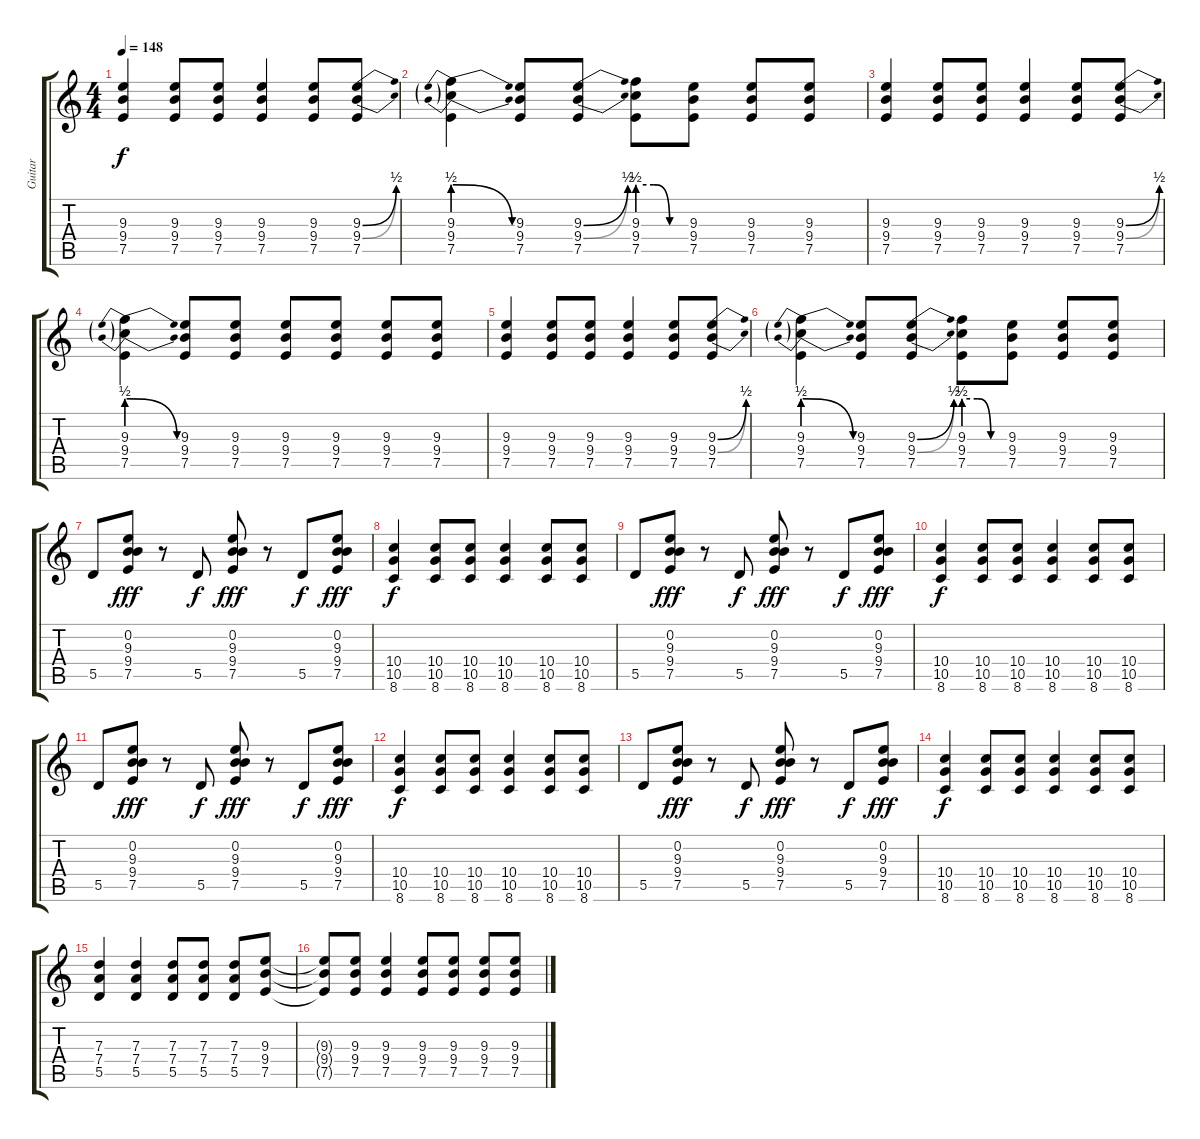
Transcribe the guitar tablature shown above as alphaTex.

\track ("Guitar" "Guitar") {instrument distortionguitar}
\staff {score tabs}
\tuning (E4 B3 G3 D3 A2 E2) {hide}
\ts (4 4)
\tempo 148
\clef g2
\ks c
(9.3 9.4 7.5).4{dy f} (9.3 9.4 7.5).8 (9.3 9.4 7.5).8 (9.3 9.4 7.5).4 (9.3 9.4 7.5).8 (9.3{be (bend 0 0 60 2)} 9.4{be (bend 0 0 60 2)} 7.5).8 |
(9.3{be (prebendrelease 0 2 60 0)} 9.4{be (prebendrelease 0 2 60 0)} 7.5).4 (9.3 9.4 7.5).8 (9.3{be (bend 0 0 60 2)} 9.4{be (bend 0 0 60 2)} 7.5).8 (9.3{be (custom 0 2 20 2 40 0 60 0)} 9.4{be (custom 0 2 20 2 40 0 60 0)} 7.5).8 (9.3 9.4 7.5).8 (9.3 9.4 7.5).8 (9.3 9.4 7.5).8 |
(9.3 9.4 7.5).4 (9.3 9.4 7.5).8 (9.3 9.4 7.5).8 (9.3 9.4 7.5).4 (9.3 9.4 7.5).8 (9.3{be (bend 0 0 60 2)} 9.4{be (bend 0 0 60 2)} 7.5).8 |
(9.3{be (prebendrelease 0 2 60 0)} 9.4{be (prebendrelease 0 2 60 0)} 7.5).4 (9.3 9.4 7.5).8 (9.3 9.4 7.5).8 (9.3 9.4 7.5).8 (9.3 9.4 7.5).8 (9.3 9.4 7.5).8 (9.3 9.4 7.5).8 |
(9.3 9.4 7.5).4 (9.3 9.4 7.5).8 (9.3 9.4 7.5).8 (9.3 9.4 7.5).4 (9.3 9.4 7.5).8 (9.3{be (bend 0 0 60 2)} 9.4{be (bend 0 0 60 2)} 7.5).8 |
(9.3{be (prebendrelease 0 2 60 0)} 9.4{be (prebendrelease 0 2 60 0)} 7.5).4 (9.3 9.4 7.5).8 (9.3{be (bend 0 0 60 2)} 9.4{be (bend 0 0 60 2)} 7.5).8 (9.3{be (custom 0 2 20 2 40 0 60 0)} 9.4{be (custom 0 2 20 2 40 0 60 0)} 7.5).8 (9.3 9.4 7.5).8 (9.3 9.4 7.5).8 (9.3 9.4 7.5).8 |
5.5.8 (0.2 9.3 9.4 7.5).8{dy fff} r.8 5.5.8{dy f} (0.2 9.3 9.4 7.5).8{dy fff} r.8 5.5.8{dy f} (0.2 9.3 9.4 7.5).8{dy fff} |
(10.4 10.5 8.6).4{dy f} (10.4 10.5 8.6).8 (10.4 10.5 8.6).8 (10.4 10.5 8.6).4 (10.4 10.5 8.6).8 (10.4 10.5 8.6).8 |
5.5.8 (0.2 9.3 9.4 7.5).8{dy fff} r.8 5.5.8{dy f} (0.2 9.3 9.4 7.5).8{dy fff} r.8 5.5.8{dy f} (0.2 9.3 9.4 7.5).8{dy fff} |
(10.4 10.5 8.6).4{dy f} (10.4 10.5 8.6).8 (10.4 10.5 8.6).8 (10.4 10.5 8.6).4 (10.4 10.5 8.6).8 (10.4 10.5 8.6).8 |
5.5.8 (0.2 9.3 9.4 7.5).8{dy fff} r.8 5.5.8{dy f} (0.2 9.3 9.4 7.5).8{dy fff} r.8 5.5.8{dy f} (0.2 9.3 9.4 7.5).8{dy fff} |
(10.4 10.5 8.6).4{dy f} (10.4 10.5 8.6).8 (10.4 10.5 8.6).8 (10.4 10.5 8.6).4 (10.4 10.5 8.6).8 (10.4 10.5 8.6).8 |
5.5.8 (0.2 9.3 9.4 7.5).8{dy fff} r.8 5.5.8{dy f} (0.2 9.3 9.4 7.5).8{dy fff} r.8 5.5.8{dy f} (0.2 9.3 9.4 7.5).8{dy fff} |
(10.4 10.5 8.6).4{dy f} (10.4 10.5 8.6).8 (10.4 10.5 8.6).8 (10.4 10.5 8.6).4 (10.4 10.5 8.6).8 (10.4 10.5 8.6).8 |
(7.3 7.4 5.5).4{volume 10} (7.3 7.4 5.5).4 (7.3 7.4 5.5).8 (7.3 7.4 5.5).8 (7.3 7.4 5.5).8 (9.3 9.4 7.5).8 |
(9.3{t} 9.4{t} 7.5{t}).8 (9.3 9.4 7.5).8 (9.3 9.4 7.5).4 (9.3 9.4 7.5).8 (9.3 9.4 7.5).8 (9.3 9.4 7.5).8 (9.3 9.4 7.5).8
